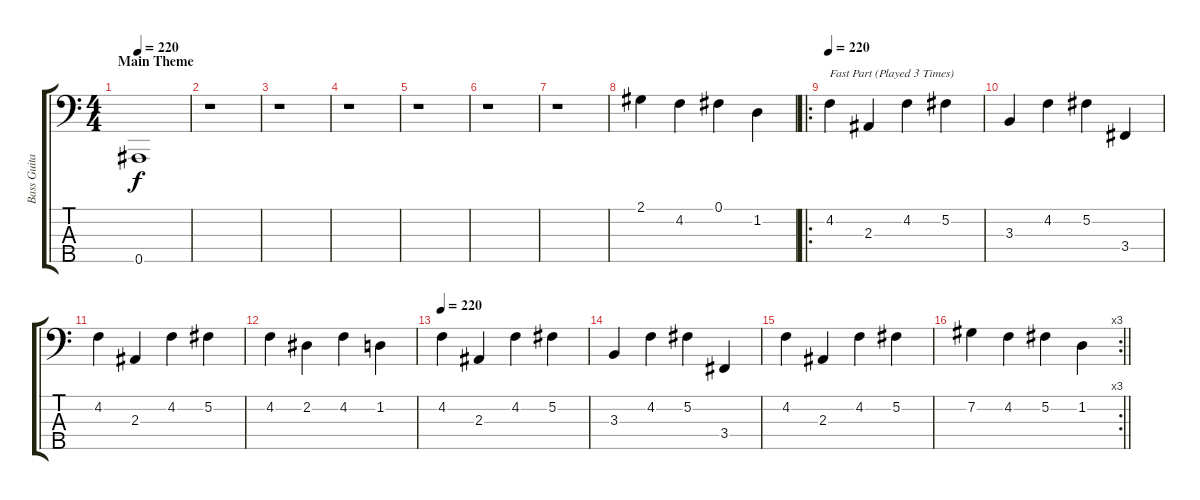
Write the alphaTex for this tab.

\track ("Bass Guitar" "Bass Guita") {instrument electricbasspick}
\staff {score tabs}
\tuning (Gb2 Db2 Ab1 Eb1 Bb0) {hide}
\ts (4 4)
\section ("" "Main Theme")
\tempo 220
\clef f4
\ks c
0.5.1{dy f} |
r.1 |
r.1 |
r.1 |
r.1 |
r.1 |
r.1 |
2.1.4 4.2.4 0.1.4 1.2.4 |
\ro
\tempo 220
4.2.4{txt "Fast Part (Played 3 Times)"} 2.3.4 4.2.4 5.2.4 |
3.3.4 4.2.4 5.2.4 3.4.4 |
4.2.4 2.3.4 4.2.4 5.2.4 |
4.2.4 2.2.4 4.2.4 1.2.4 |
\tempo 220
4.2.4 2.3.4 4.2.4 5.2.4 |
3.3.4 4.2.4 5.2.4 3.4.4 |
4.2.4 2.3.4 4.2.4 5.2.4 |
\rc 3
\barLineRight lightlight
7.2.4 4.2.4 5.2.4 1.2.4
